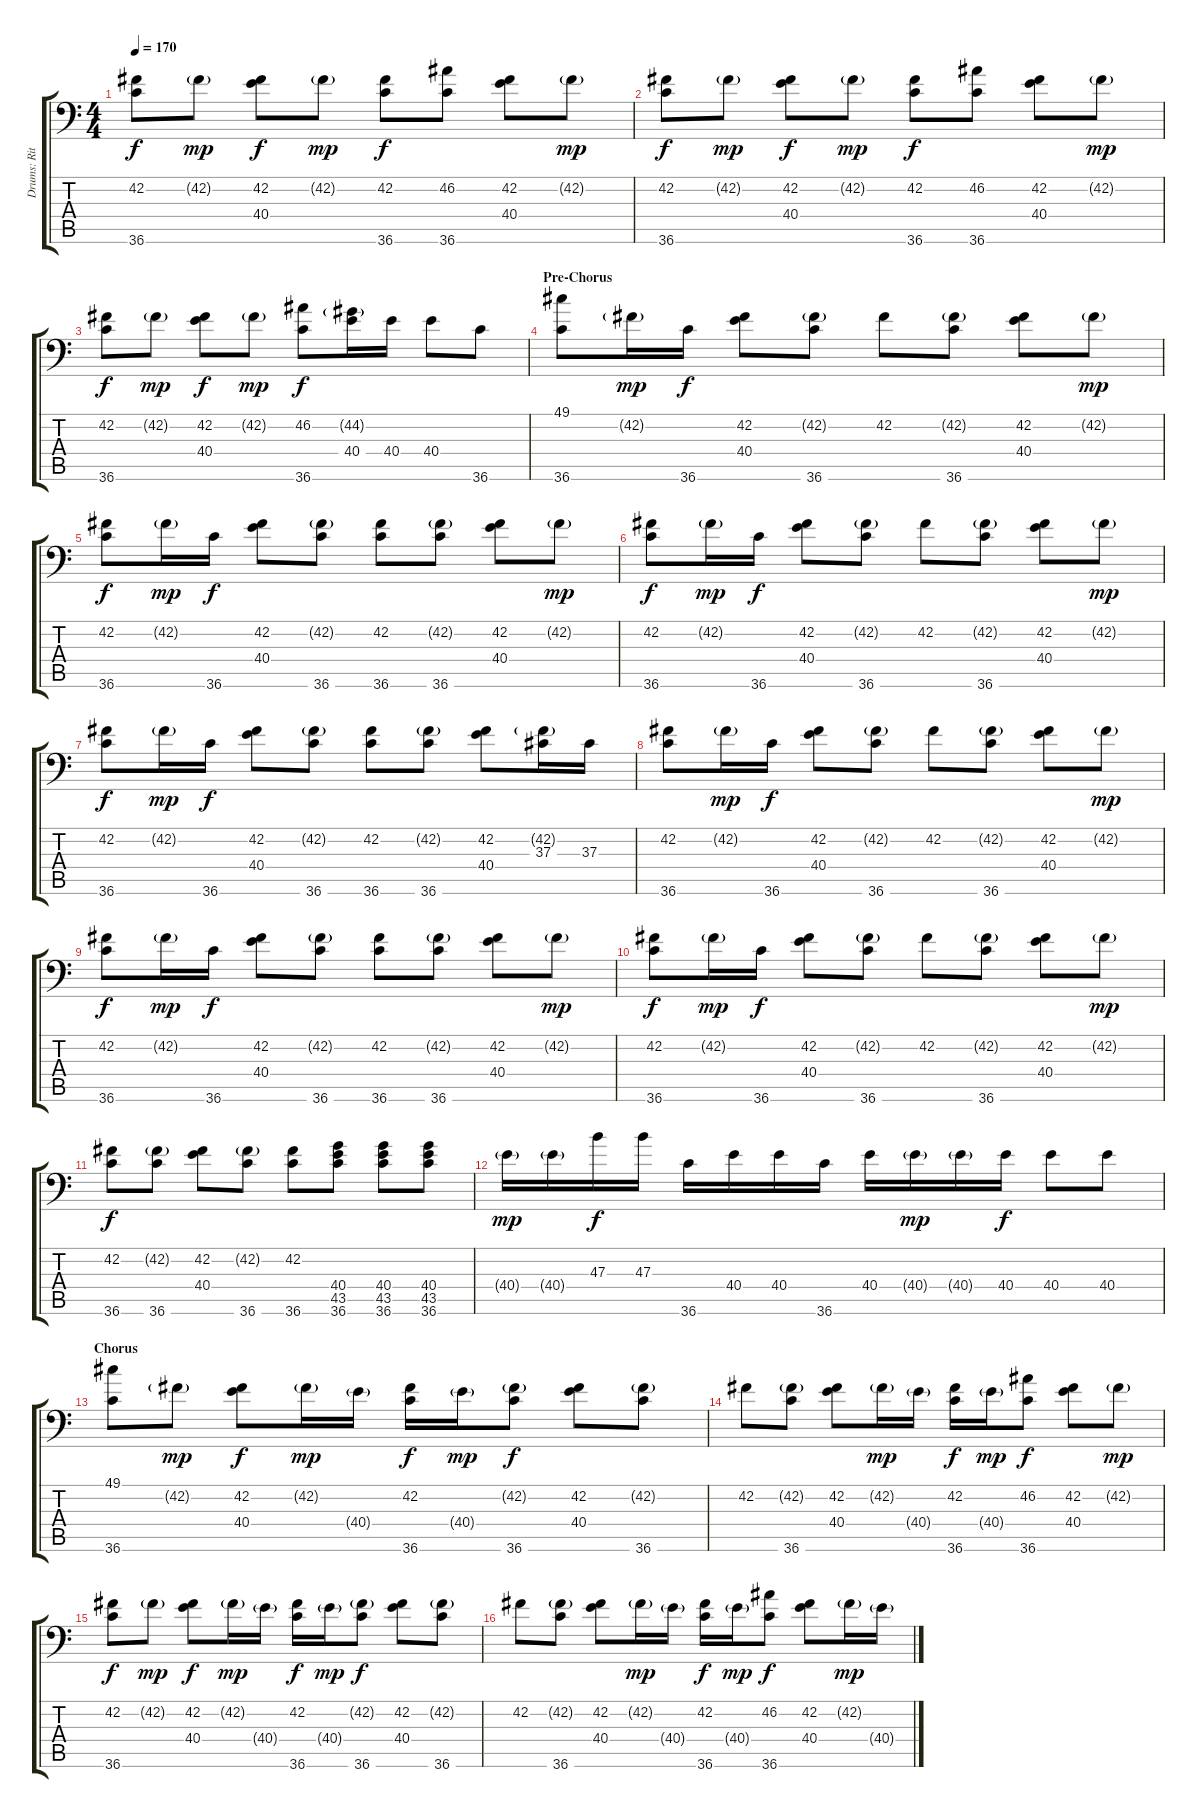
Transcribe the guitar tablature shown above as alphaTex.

\track ("Drums: Ritsu Tainaka" "Drums: Rit") {instrument acousticgrandpiano}
\staff {score tabs}
\tuning (C-1 C-1 C-1 C-1 C-1 C-1) {hide}
\ts (4 4)
\tempo 170
\clef f4
\ks c
(42.2 36.6).8{dy f} 42.2{g}.8{dy mp} (42.2 40.4).8{dy f} 42.2{g}.8{dy mp} (42.2 36.6).8{dy f} (46.2 36.6).8 (42.2 40.4).8 42.2{g}.8{dy mp} |
(42.2 36.6).8{dy f} 42.2{g}.8{dy mp} (42.2 40.4).8{dy f} 42.2{g}.8{dy mp} (42.2 36.6).8{dy f} (46.2 36.6).8 (42.2 40.4).8 42.2{g}.8{dy mp} |
(42.2 36.6).8{dy f} 42.2{g}.8{dy mp} (42.2 40.4).8{dy f} 42.2{g}.8{dy mp} (46.2 36.6).8{dy f} (44.2{g} 40.4).16 40.4.16 40.4.8 36.6.8 |
\section ("" "Pre-Chorus")
(49.1 36.6).8 42.2{g}.16{dy mp} 36.6.16{dy f} (42.2 40.4).8 (42.2{g} 36.6).8 42.2.8 (42.2{g} 36.6).8 (42.2 40.4).8 42.2{g}.8{dy mp} |
(42.2 36.6).8{dy f} 42.2{g}.16{dy mp} 36.6.16{dy f} (42.2 40.4).8 (42.2{g} 36.6).8 (42.2 36.6).8 (42.2{g} 36.6).8 (42.2 40.4).8 42.2{g}.8{dy mp} |
(42.2 36.6).8{dy f} 42.2{g}.16{dy mp} 36.6.16{dy f} (42.2 40.4).8 (42.2{g} 36.6).8 42.2.8 (42.2{g} 36.6).8 (42.2 40.4).8 42.2{g}.8{dy mp} |
(42.2 36.6).8{dy f} 42.2{g}.16{dy mp} 36.6.16{dy f} (42.2 40.4).8 (42.2{g} 36.6).8 (42.2 36.6).8 (42.2{g} 36.6).8 (42.2 40.4).8 (42.2{g} 37.3).16 37.3.16 |
(42.2 36.6).8 42.2{g}.16{dy mp} 36.6.16{dy f} (42.2 40.4).8 (42.2{g} 36.6).8 42.2.8 (42.2{g} 36.6).8 (42.2 40.4).8 42.2{g}.8{dy mp} |
(42.2 36.6).8{dy f} 42.2{g}.16{dy mp} 36.6.16{dy f} (42.2 40.4).8 (42.2{g} 36.6).8 (42.2 36.6).8 (42.2{g} 36.6).8 (42.2 40.4).8 42.2{g}.8{dy mp} |
(42.2 36.6).8{dy f} 42.2{g}.16{dy mp} 36.6.16{dy f} (42.2 40.4).8 (42.2{g} 36.6).8 42.2.8 (42.2{g} 36.6).8 (42.2 40.4).8 42.2{g}.8{dy mp} |
(42.2 36.6).8{dy f} (42.2{g} 36.6).8 (42.2 40.4).8 (42.2{g} 36.6).8 (42.2 36.6).8 (40.4 43.5 36.6).8 (40.4 43.5 36.6).8 (40.4 43.5 36.6).8 |
40.4{g}.16{dy mp} 40.4{g}.16 47.3.16{dy f} 47.3.16 36.6.16 40.4.16 40.4.16 36.6.16 40.4.16 40.4{g}.16{dy mp} 40.4{g}.16 40.4.16{dy f} 40.4.8 40.4.8 |
\section ("" "Chorus")
(49.1 36.6).8 42.2{g}.8{dy mp} (42.2 40.4).8{dy f} 42.2{g}.16{dy mp} 40.4{g}.16 (42.2 36.6).16{dy f} 40.4{g}.16{dy mp} (42.2{g} 36.6).8{dy f} (42.2 40.4).8 (42.2{g} 36.6).8 |
42.2.8 (42.2{g} 36.6).8 (42.2 40.4).8 42.2{g}.16{dy mp} 40.4{g}.16 (42.2 36.6).16{dy f} 40.4{g}.16{dy mp} (46.2 36.6).8{dy f} (42.2 40.4).8 42.2{g}.8{dy mp} |
(42.2 36.6).8{dy f} 42.2{g}.8{dy mp} (42.2 40.4).8{dy f} 42.2{g}.16{dy mp} 40.4{g}.16 (42.2 36.6).16{dy f} 40.4{g}.16{dy mp} (42.2{g} 36.6).8{dy f} (42.2 40.4).8 (42.2{g} 36.6).8 |
42.2.8 (42.2{g} 36.6).8 (42.2 40.4).8 42.2{g}.16{dy mp} 40.4{g}.16 (42.2 36.6).16{dy f} 40.4{g}.16{dy mp} (46.2 36.6).8{dy f} (42.2 40.4).8 42.2{g}.16{dy mp} 40.4{g}.16
